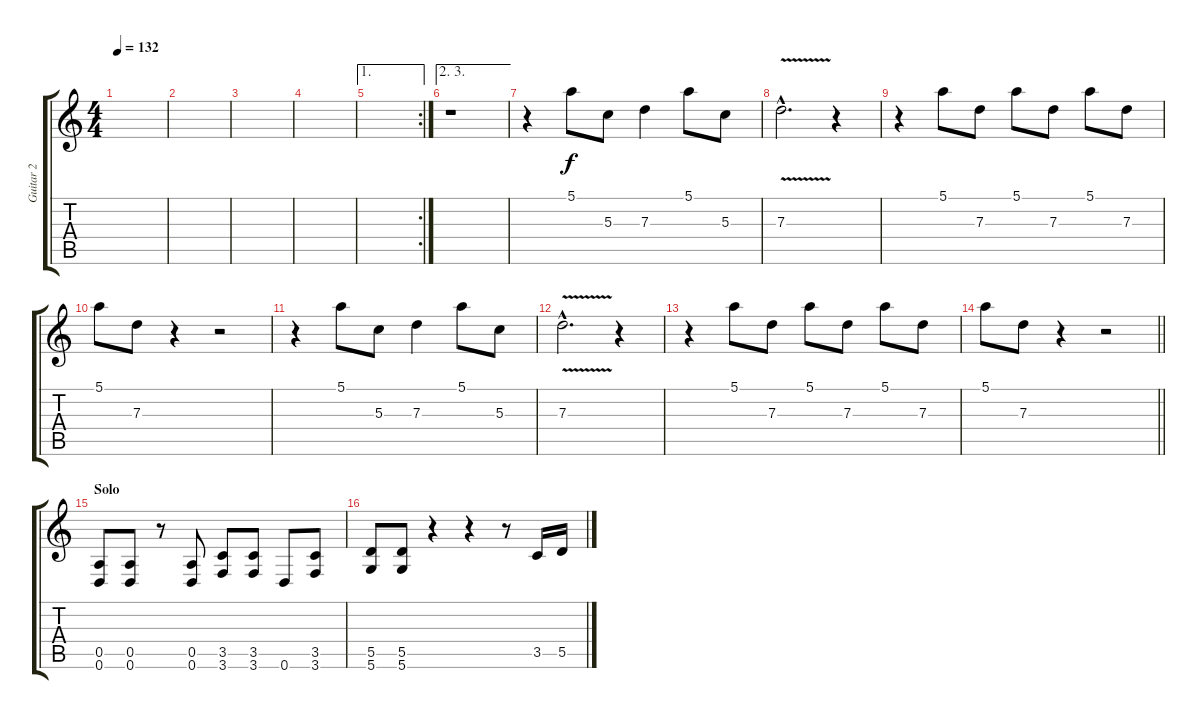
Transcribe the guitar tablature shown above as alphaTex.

\track ("Guitar 2" "Guitar 2") {instrument distortionguitar}
\staff {score tabs}
\tuning (E4 B3 G3 D3 A2 D2) {hide}
\ts (4 4)
\tempo 132
\clef g2
\ks c
|
|
|
|
\ae 1
\rc 2
|
\ae (2 3)
r.1 |
r.4 5.1.8 5.3.8 7.3.4 5.1.8 5.3.8 |
7.3{v hac}.2{d} r.4 |
r.4 5.1.8 7.3.8 5.1.8 7.3.8 5.1.8 7.3.8 |
5.1.8 7.3.8 r.4 r.2 |
r.4 5.1.8 5.3.8 7.3.4 5.1.8 5.3.8 |
7.3{v hac}.2{d} r.4 |
r.4 5.1.8 7.3.8 5.1.8 7.3.8 5.1.8 7.3.8 |
\barLineRight lightlight
5.1.8 7.3.8 r.4 r.2 |
\section ("" "Solo")
(0.5 0.6).8{instrument electricguitarmuted} (0.5 0.6).8 r.8 (0.5 0.6).8 (3.5 3.6).8 (3.5 3.6).8 0.6.8 (3.5 3.6).8 |
(5.5 5.6).8 (5.5 5.6).8 r.4 r.4 r.8 3.5.16 5.5.16
